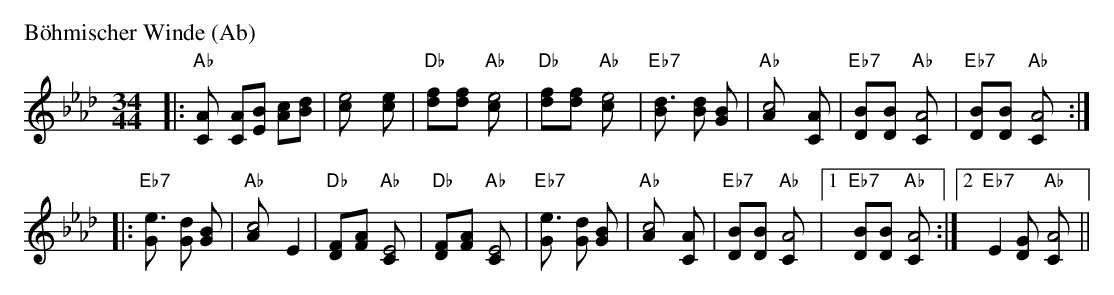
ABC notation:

X:1
P: B\"ohmischer Winde (Ab)
M: 34/44
L: 1/8
K: Ab
|: "Ab"[A2C] [AC][BE] [cA][dB] | [e4c] [e2c] \
| "Db"[f2d][f2d] "Ab"[e4c] | "Db"[f2d][f2d] "Ab"[e4c] \
| "Eb7"[d3B] [dB] [B2G] | "Ab"[c4A] [A2C] \
| "Eb7"[B2D][B2D] "Ab"[A4C] | "Eb7"[B2D][B2D] "Ab"[A4C] :|
|: "Eb7"[e3G] [dG] [B2G] | "Ab"[c4A] E2 \
| "Db"[F2D][A2F] "Ab"[E4C] | "Db"[F2D][A2F] "Ab"[E4C] \
| "Eb7"[e3G] [dG] [B2G] | "Ab"[c4A] [A2C] \
| "Eb7"[B2D][B2D] "Ab"[A4C] |1 "Eb7"[B2D][B2D] "Ab"[A4C] :|2 "Eb7"E2[G2D] "Ab"[A4C] ||
